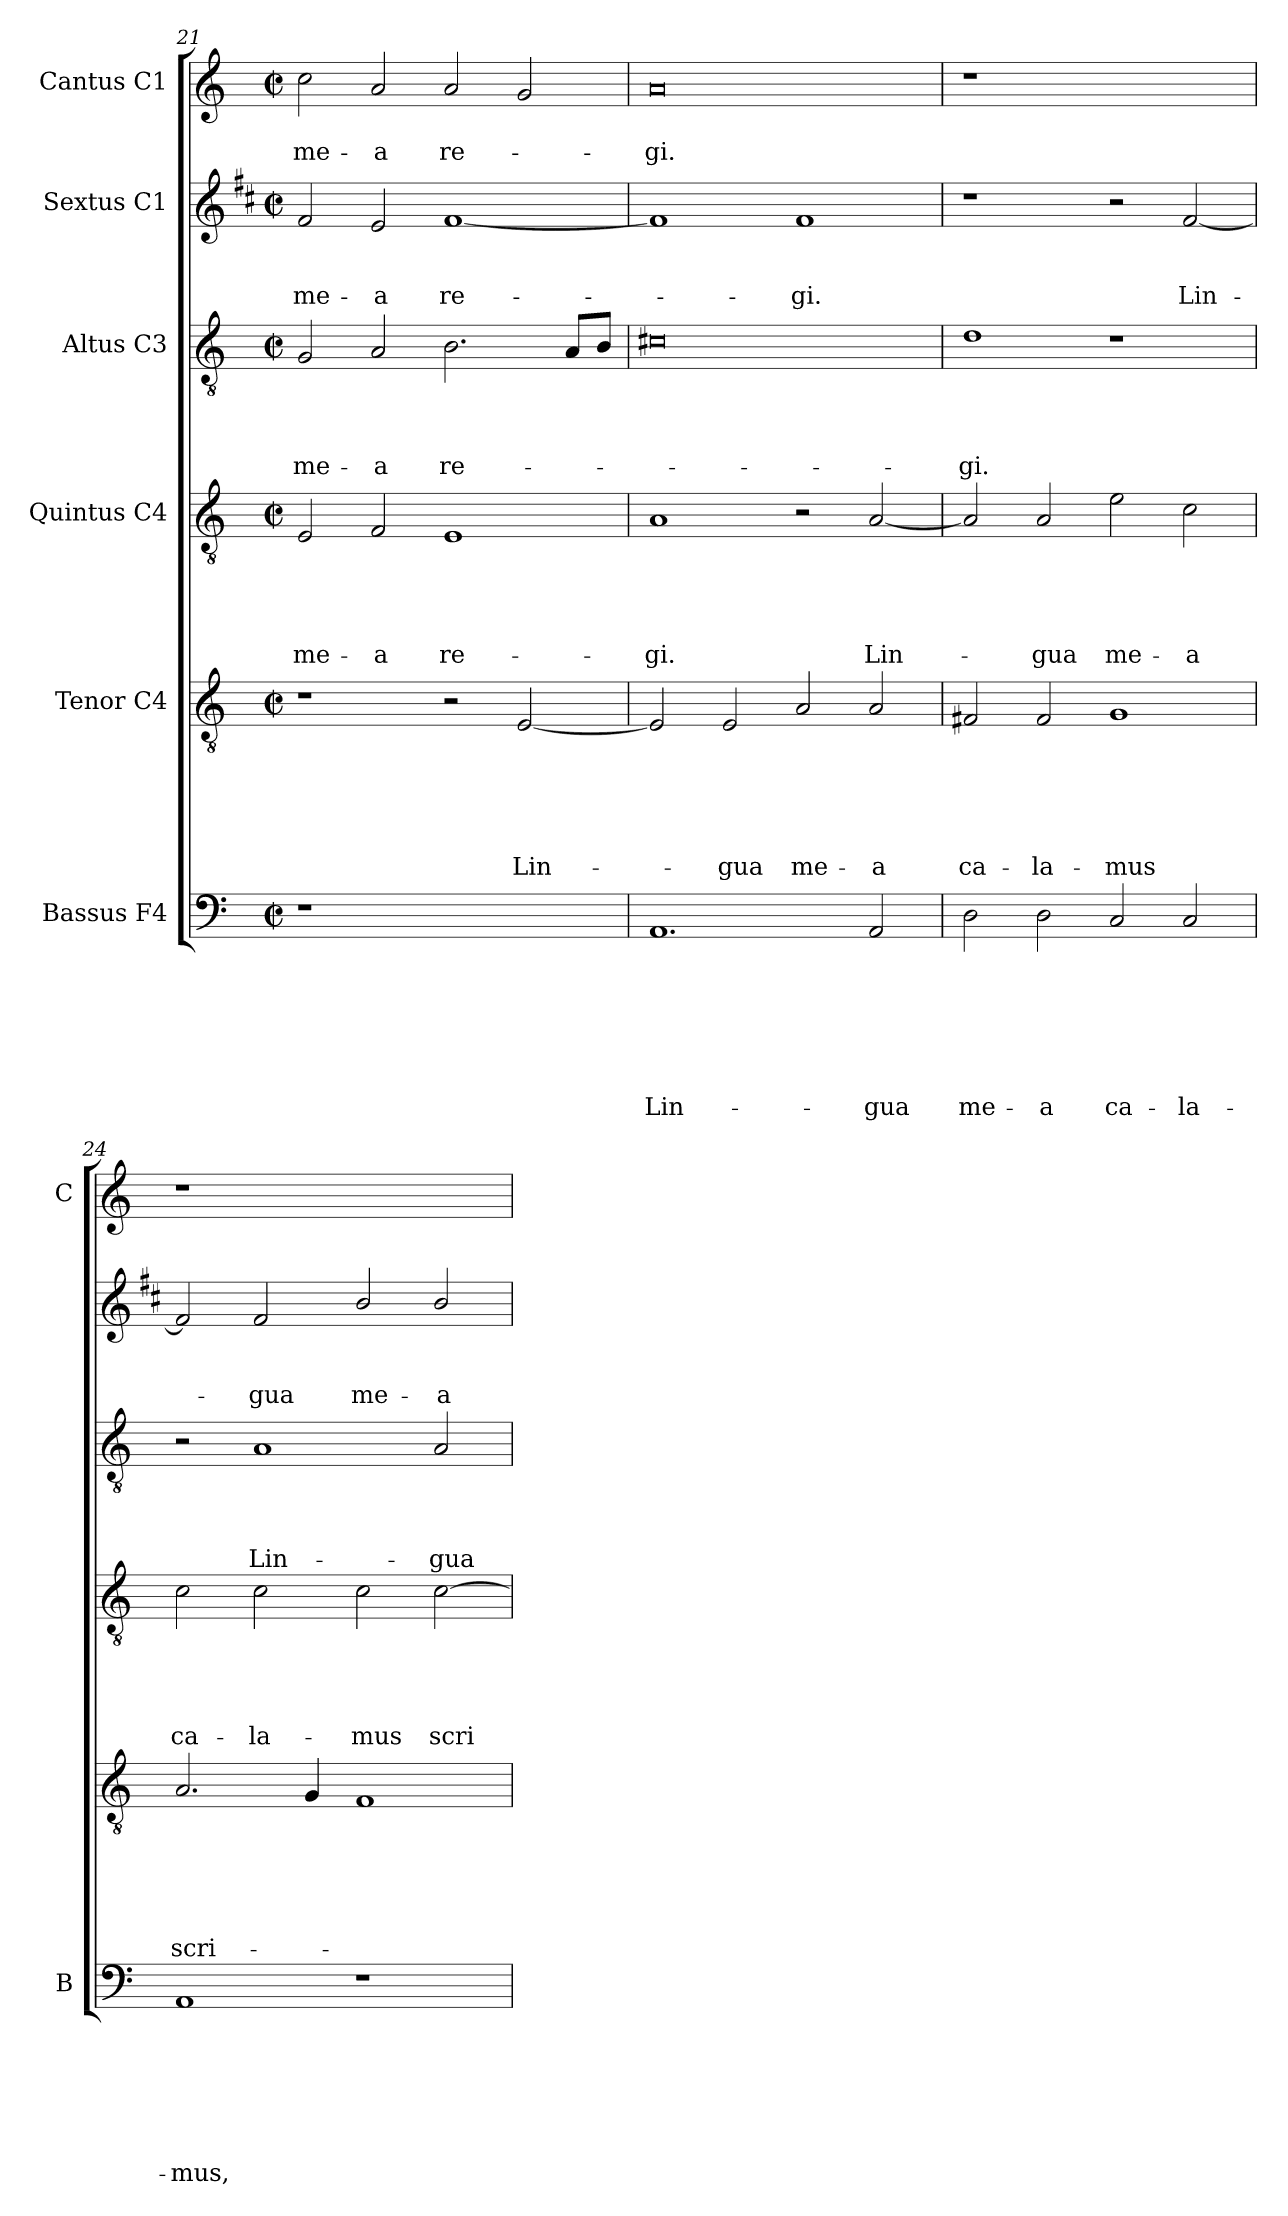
**kern	**text	**text	**text	**text	**text	**text	**text	**kern	**text	**text	**text	**text	**text	**text	**kern	**text	**text	**text	**text	**text	**kern	**text	**text	**text	**text	**kern	**text	**text	**text	**kern	**text	**text
*part6	*part6	*part6	*part6	*part6	*part6	*part6	*part6	*part5	*part5	*part5	*part5	*part5	*part5	*part5	*part4	*part4	*part4	*part4	*part4	*part4	*part3	*part3	*part3	*part3	*part3	*part2	*part2	*part2	*part2	*part1	*part1	*part1
*staff6	*staff6	*staff6	*staff6	*staff6	*staff6	*staff6	*staff6	*staff5	*staff5	*staff5	*staff5	*staff5	*staff5	*staff5	*staff4	*staff4	*staff4	*staff4	*staff4	*staff4	*staff3	*staff3	*staff3	*staff3	*staff3	*staff2	*staff2	*staff2	*staff2	*staff1	*staff1	*staff1
*I"Bassus F4	*	*	*	*	*	*	*	*I"Tenor C4	*	*	*	*	*	*	*I"Quintus C4	*	*	*	*	*	*I"Altus C3	*	*	*	*	*I"Sextus C1	*	*	*	*I"Cantus C1	*	*
*I'B	*	*	*	*	*	*	*	*	*	*	*	*	*	*	*	*	*	*	*	*	*	*	*	*	*	*	*	*	*	*I'C	*	*
!!LO:LB:g=z
*clefF4	*	*	*	*	*	*	*	*clefGv2	*	*	*	*	*	*	*clefGv2	*	*	*	*	*	*clefGv2	*	*	*	*	*clefG2	*	*	*	*clefG2	*	*
*	*	*	*	*	*	*	*	*	*	*	*	*	*	*	*	*	*	*	*	*	*	*	*	*	*	*ITrd1c2	*	*	*	*	*	*
*k[]	*	*	*	*	*	*	*	*k[]	*	*	*	*	*	*	*k[]	*	*	*	*	*	*k[]	*	*	*	*	*k[]	*	*	*	*k[]	*	*
*C:	*	*	*	*	*	*	*	*C:	*	*	*	*	*	*	*C:	*	*	*	*	*	*C:	*	*	*	*	*C:	*	*	*	*C:	*	*
*M2/2	*	*	*	*	*	*	*	*M2/2	*	*	*	*	*	*	*M2/2	*	*	*	*	*	*M2/2	*	*	*	*	*M2/2	*	*	*	*M2/2	*	*
*met(c|)	*	*	*	*	*	*	*	*met(c|)	*	*	*	*	*	*	*met(c|)	*	*	*	*	*	*met(c|)	*	*	*	*	*met(c|)	*	*	*	*met(c|)	*	*
=21	=21	=21	=21	=21	=21	=21	=21	=21	=21	=21	=21	=21	=21	=21	=21	=21	=21	=21	=21	=21	=21	=21	=21	=21	=21	=21	=21	=21	=21	=21	=21	=21
!	!	!	!	!	!	!	!	!	!	!	!	!	!	!	!	!	!	!	!	!LO:LY:b	!	!	!	!	!LO:LY:b	!	!	!	!LO:LY:b	!	!	!LO:LY:b
1r	.	.	.	.	.	.	.	1r	.	.	.	.	.	.	2E/	.	.	.	.	me-	2G/	.	.	.	me-	2e/	.	.	me-	2cc\	.	me-
!	!	!	!	!	!	!	!	!	!	!	!	!	!	!	!	!	!	!	!	!LO:LY:b	!	!	!	!	!LO:LY:b	!	!	!	!LO:LY:b	!	!	!LO:LY:b
.	.	.	.	.	.	.	.	.	.	.	.	.	.	.	2F/	.	.	.	.	-a	2A/	.	.	.	-a	2d/	.	.	-a	2a/	.	-a
!	!	!	!	!	!	!	!	!	!	!	!	!	!	!	!	!	!	!	!	!LO:LY:b	!	!	!	!	!LO:LY:b	!	!	!	!LO:LY:b	!	!	!LO:LY:b
1ryy	.	.	.	.	.	.	.	2r	.	.	.	.	.	.	1E	.	.	.	.	re-	2.B\	.	.	.	re-	[1e	.	.	re-	2a/	.	re-
!	!	!	!	!	!	!	!	!	!	!	!	!	!	!LO:LY:b	!	!	!	!	!	!	!	!	!	!	!	!	!	!	!	!	!	!
.	.	.	.	.	.	.	.	[2E/	.	.	.	.	.	Lin-	.	.	.	.	.	.	.	.	.	.	.	.	.	.	.	2g/	.	.
.	.	.	.	.	.	.	.	.	.	.	.	.	.	.	.	.	.	.	.	.	8A/L	.	.	.	.	.	.	.	.	.	.	.
.	.	.	.	.	.	.	.	.	.	.	.	.	.	.	.	.	.	.	.	.	8B/J	.	.	.	.	.	.	.	.	.	.	.
=22	=22	=22	=22	=22	=22	=22	=22	=22	=22	=22	=22	=22	=22	=22	=22	=22	=22	=22	=22	=22	=22	=22	=22	=22	=22	=22	=22	=22	=22	=22	=22	=22
!	!	!	!	!	!	!	!LO:LY:b	!	!	!	!	!	!	!	!	!	!	!	!	!LO:LY:b	!	!	!	!	!	!	!	!	!	!	!	!LO:LY:b
1.AA	.	.	.	.	.	.	Lin-	2E/]	.	.	.	.	.	.	1A	.	.	.	.	-gi.	0c#X	.	.	.	.	1e]	.	.	.	0a	.	-gi.
!	!	!	!	!	!	!	!	!	!	!	!	!	!	!LO:LY:b	!	!	!	!	!	!	!	!	!	!	!	!	!	!	!	!	!	!
.	.	.	.	.	.	.	.	2E/	.	.	.	.	.	-gua	.	.	.	.	.	.	.	.	.	.	.	.	.	.	.	.	.	.
!	!	!	!	!	!	!	!	!	!	!	!	!	!	!LO:LY:b	!	!	!	!	!	!	!	!	!	!	!	!	!	!	!LO:LY:b	!	!	!
.	.	.	.	.	.	.	.	2A/	.	.	.	.	.	me-	2r	.	.	.	.	.	.	.	.	.	.	1e	.	.	-gi.	.	.	.
!	!	!	!	!	!	!	!LO:LY:b	!	!	!	!	!	!	!LO:LY:b	!	!	!	!	!	!LO:LY:b	!	!	!	!	!	!	!	!	!	!	!	!
2AA/	.	.	.	.	.	.	-gua	2A/	.	.	.	.	.	-a	[2A/	.	.	.	.	Lin-	.	.	.	.	.	.	.	.	.	.	.	.
=23	=23	=23	=23	=23	=23	=23	=23	=23	=23	=23	=23	=23	=23	=23	=23	=23	=23	=23	=23	=23	=23	=23	=23	=23	=23	=23	=23	=23	=23	=23	=23	=23
!	!	!	!	!	!	!	!LO:LY:b	!	!	!	!	!	!	!LO:LY:b	!	!	!	!	!	!	!	!	!	!	!LO:LY:b	!	!	!	!	!	!	!
2D\	.	.	.	.	.	.	me-	2F#X/	.	.	.	.	.	ca-	2A/]	.	.	.	.	.	1d	.	.	.	-gi.	1r	.	.	.	1r	.	.
!	!	!	!	!	!	!	!LO:LY:b	!	!	!	!	!	!	!LO:LY:b	!	!	!	!	!	!LO:LY:b	!	!	!	!	!	!	!	!	!	!	!	!
2D\	.	.	.	.	.	.	-a	2F#/	.	.	.	.	.	-la-	2A/	.	.	.	.	-gua	.	.	.	.	.	.	.	.	.	.	.	.
!	!	!	!	!	!	!	!LO:LY:b	!	!	!	!	!	!	!LO:LY:b	!	!	!	!	!	!LO:LY:b	!	!	!	!	!	!	!	!	!	!	!	!
2C/	.	.	.	.	.	.	ca-	1G	.	.	.	.	.	-mus	2e\	.	.	.	.	me-	1r	.	.	.	.	2r	.	.	.	1ryy	.	.
!	!	!	!	!	!	!	!LO:LY:b	!	!	!	!	!	!	!	!	!	!	!	!	!LO:LY:b	!	!	!	!	!	!	!	!	!LO:LY:b	!	!	!
2C/	.	.	.	.	.	.	-la-	.	.	.	.	.	.	.	2c\	.	.	.	.	-a	.	.	.	.	.	[2e/	.	.	Lin-	.	.	.
=24	=24	=24	=24	=24	=24	=24	=24	=24	=24	=24	=24	=24	=24	=24	=24	=24	=24	=24	=24	=24	=24	=24	=24	=24	=24	=24	=24	=24	=24	=24	=24	=24
!	!	!	!	!	!	!	!LO:LY:b	!	!	!	!	!	!	!LO:LY:b	!	!	!	!	!	!LO:LY:b	!	!	!	!	!	!	!	!	!	!	!	!
1AA	.	.	.	.	.	.	-mus,	2.A/	.	.	.	.	.	scri-	2c\	.	.	.	.	ca-	2r	.	.	.	.	2e/]	.	.	.	1r	.	.
!	!	!	!	!	!	!	!	!	!	!	!	!	!	!	!	!	!	!	!	!LO:LY:b	!	!	!	!	!LO:LY:b	!	!	!	!LO:LY:b	!	!	!
.	.	.	.	.	.	.	.	.	.	.	.	.	.	.	2c\	.	.	.	.	-la-	1A	.	.	.	Lin-	2e/	.	.	-gua	.	.	.
.	.	.	.	.	.	.	.	4G/	.	.	.	.	.	.	.	.	.	.	.	.	.	.	.	.	.	.	.	.	.	.	.	.
!	!	!	!	!	!	!	!	!	!	!	!	!	!	!	!	!	!	!	!	!LO:LY:b	!	!	!	!	!	!	!	!	!LO:LY:b	!	!	!
1r	.	.	.	.	.	.	.	1F	.	.	.	.	.	.	2c\	.	.	.	.	-mus	.	.	.	.	.	2a/	.	.	me-	1ryy	.	.
!	!	!	!	!	!	!	!	!	!	!	!	!	!	!	!	!	!	!	!	!LO:LY:b	!	!	!	!	!LO:LY:b	!	!	!	!LO:LY:b	!	!	!
.	.	.	.	.	.	.	.	.	.	.	.	.	.	.	[2c\	.	.	.	.	scri-	2A/	.	.	.	-gua	2a/	.	.	-a	.	.	.
=	=	=	=	=	=	=	=	=	=	=	=	=	=	=	=	=	=	=	=	=	=	=	=	=	=	=	=	=	=	=	=	=
*-	*-	*-	*-	*-	*-	*-	*-	*-	*-	*-	*-	*-	*-	*-	*-	*-	*-	*-	*-	*-	*-	*-	*-	*-	*-	*-	*-	*-	*-	*-	*-	*-
